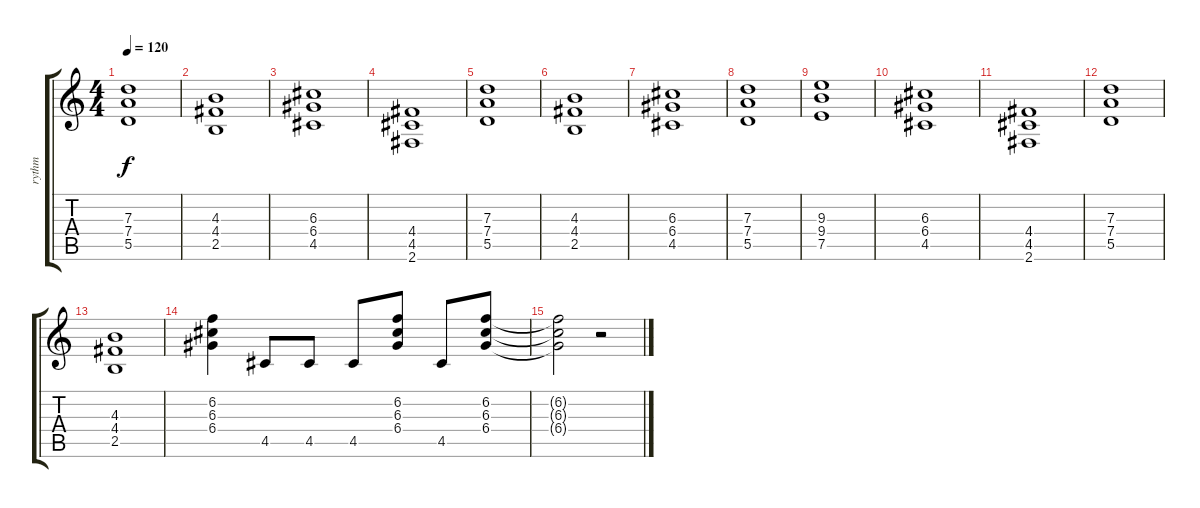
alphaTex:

\track ("rythm" "rythm") {instrument distortionguitar}
\staff {score tabs}
\tuning (E4 B3 G3 D3 A2 E2) {hide}
\ts (4 4)
\tempo 120
\clef g2
\ks c
(7.3 7.4 5.5).1{dy f} |
(4.3 4.4 2.5).1 |
(6.3 6.4 4.5).1 |
(4.4 4.5 2.6).1 |
(7.3 7.4 5.5).1 |
(4.3 4.4 2.5).1 |
(6.3 6.4 4.5).1 |
(7.3 7.4 5.5).1 |
(9.3 9.4 7.5).1 |
(6.3 6.4 4.5).1 |
(4.4 4.5 2.6).1 |
(7.3 7.4 5.5).1 |
(4.3 4.4 2.5).1 |
(6.2 6.3 6.4).4 4.5.8 4.5.8 4.5.8 (6.2 6.3 6.4).8 4.5.8 (6.2 6.3 6.4).8 |
(6.2{t} 6.3{t} 6.4{t}).2 r.2
